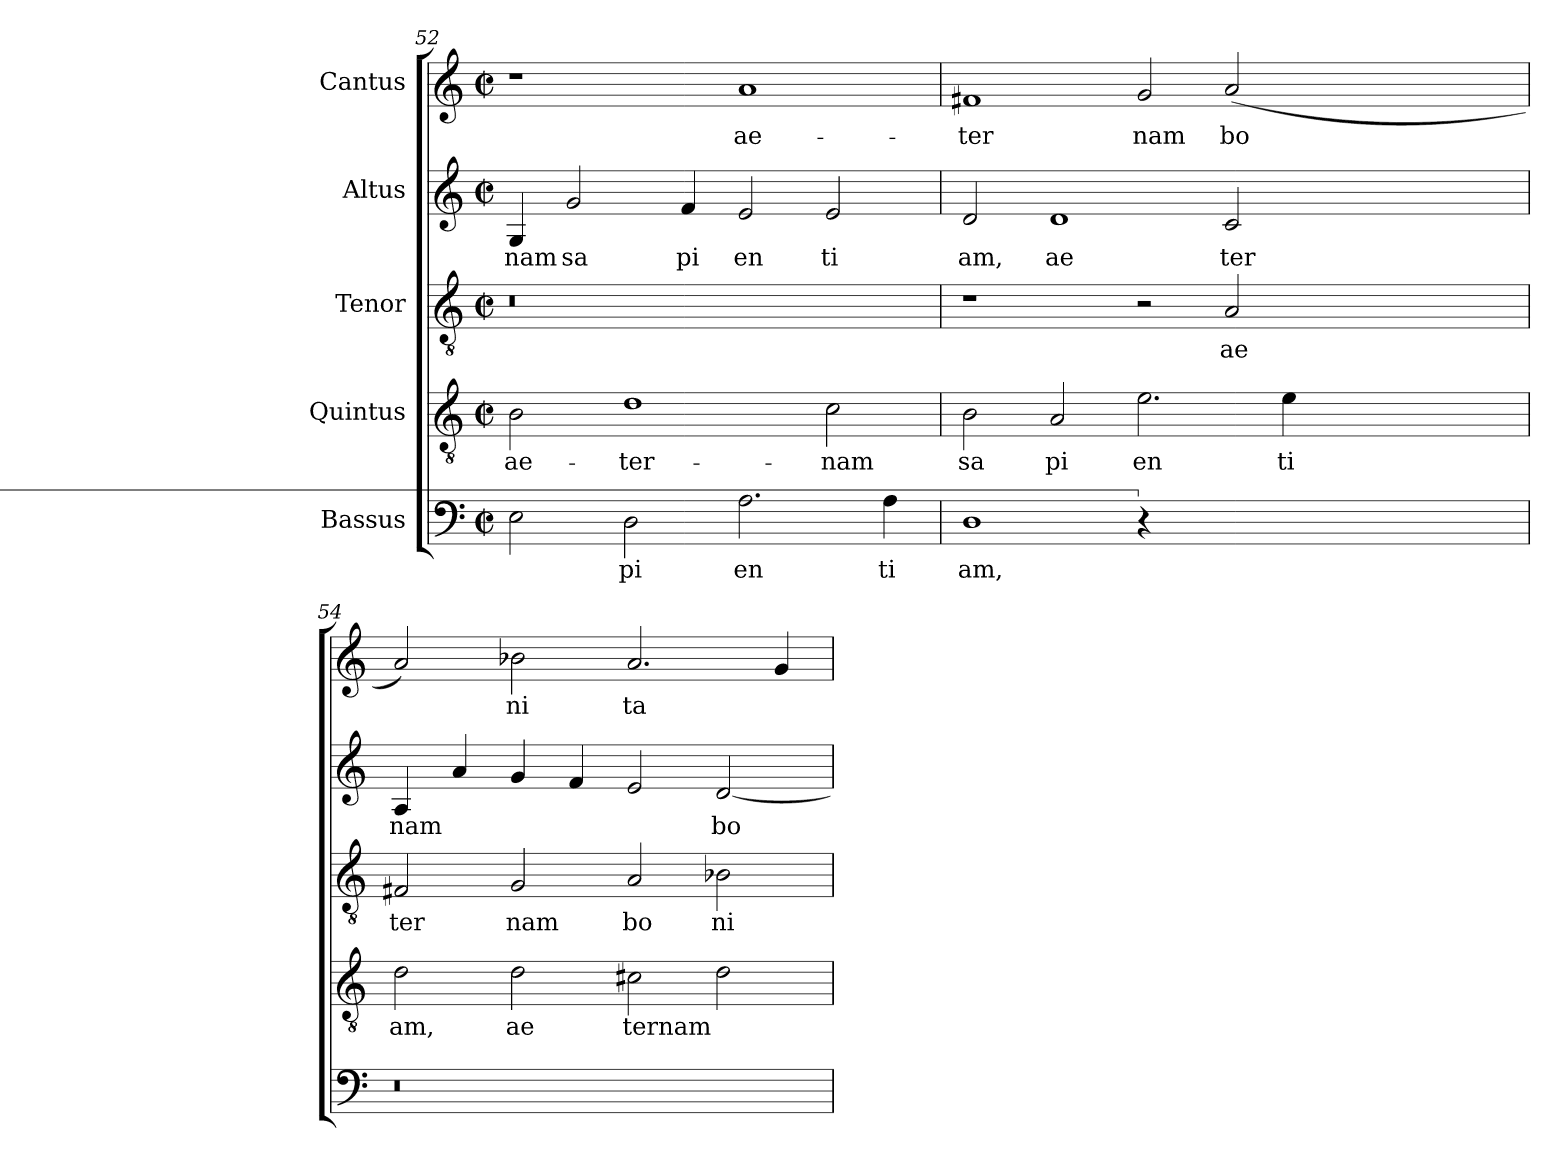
**kern	**text	**kern	**text	**kern	**text	**kern	**text	**kern	**text
*part5	*part5	*part4	*part4	*part3	*part3	*part2	*part2	*part1	*part1
*staff5	*staff5	*staff4	*staff4	*staff3	*staff3	*staff2	*staff2	*staff1	*staff1
*I"Bassus	*	*I"Quintus	*	*I"Tenor	*	*I"Altus	*	*I"Cantus	*
*clefF4	*	*clefGv2	*	*clefGv2	*	*clefG2	*	*clefG2	*
*M2/2	*	*M2/2	*	*M2/2	*	*M2/2	*	*M2/2	*
*met(c|)	*	*met(c|)	*	*met(c|)	*	*met(c|)	*	*met(c|)	*
=52	=52	=52	=52	=52	=52	=52	=52	=52	=52
!	!	!	!LO:LY:b:cj	!	!	!	!LO:LY:b:cj	!	!
2E\	.	2B\	ae-	0r	.	4G/	nam	1r	.
!	!	!	!	!	!	!	!LO:LY:b:cj	!	!
.	.	.	.	.	.	2g/	sa	.	.
!	!LO:LY:b:cj	!	!LO:LY:b:cj	!	!	!	!	!	!
2D\	pi	1d	-ter-	.	.	.	.	.	.
!	!	!	!	!	!	!	!LO:LY:b:cj	!	!
.	.	.	.	.	.	4f/	pi	.	.
!	!LO:LY:b:cj	!	!	!	!	!	!LO:LY:b:cj	!	!LO:LY:b:cj
2.A\	en	.	.	.	.	2e/	en	1a	ae-
!	!	!	!LO:LY:b:cj	!	!	!	!LO:LY:b:cj	!	!
.	.	2c\	-nam	.	.	2e/	ti	.	.
!	!LO:LY:b:cj	!	!	!	!	!	!	!	!
4A\	ti	.	.	.	.	.	.	.	.
!!LO:LB:g=z
=53	=53	=53	=53	=53	=53	=53	=53	=53	=53
!	!LO:LY:b:cj	!	!LO:LY:b:cj	!	!	!	!LO:LY:b:cj	!	!LO:LY:b:cj
1D	am,	2B\	sa	1r	.	2d/	am,	1f#X	-ter
!	!	!	!LO:LY:b:cj	!	!	!	!LO:LY:b:cj	!	!
.	.	2A/	pi	.	.	1d	ae	.	.
!LO:N:vis=1	!	!	!LO:LY:b:cj	!	!	!	!	!	!LO:LY:b:cj
4%9r	.	2.e\	en	2r	.	.	.	2g/	nam
!	!	!	!	!	!LO:LY:b:cj	!	!LO:LY:b:cj	!	!LO:LY:b:cj
.	.	.	.	2A/	ae	2c/	ter	(<2a/	bo
!	!	!	!LO:LY:b:cj	!	!	!	!	!	!
.	.	4e\	ti	.	.	.	.	.	.
.	.	1ryy	.	1ryy	.	1ryy	.	1ryy	.
.	.	4ryy	.	4ryy	.	4ryy	.	4ryy	.
=54	=54	=54	=54	=54	=54	=54	=54	=54	=54
!	!	!	!LO:LY:b:cj	!	!LO:LY:b:cj	!	!LO:LY:b	!	!
0r	.	2d\	am,	2F#X/	ter	4A/	nam	2a/)	.
.	.	.	.	.	.	4a/	.	.	.
!	!	!	!LO:LY:b:cj	!	!LO:LY:b:cj	!	!	!	!LO:LY:b:cj
.	.	2d\	ae	2G/	nam	4g/	.	2b-X\	ni
.	.	.	.	.	.	4f/	.	.	.
!	!	!	!LO:LY:b	!	!LO:LY:b:cj	!	!	!	!LO:LY:b:cj
.	.	2c#X\	ternam	2A/	bo	2e/	.	2.a/	ta
!	!	!	!	!	!LO:LY:b:cj	!	!LO:LY:b:cj	!	!
.	.	2d\	.	2B-X\	ni	[<2d/	bo	.	.
.	.	.	.	.	.	.	.	4g/	.
=	=	=	=	=	=	=	=	=	=
*-	*-	*-	*-	*-	*-	*-	*-	*-	*-
